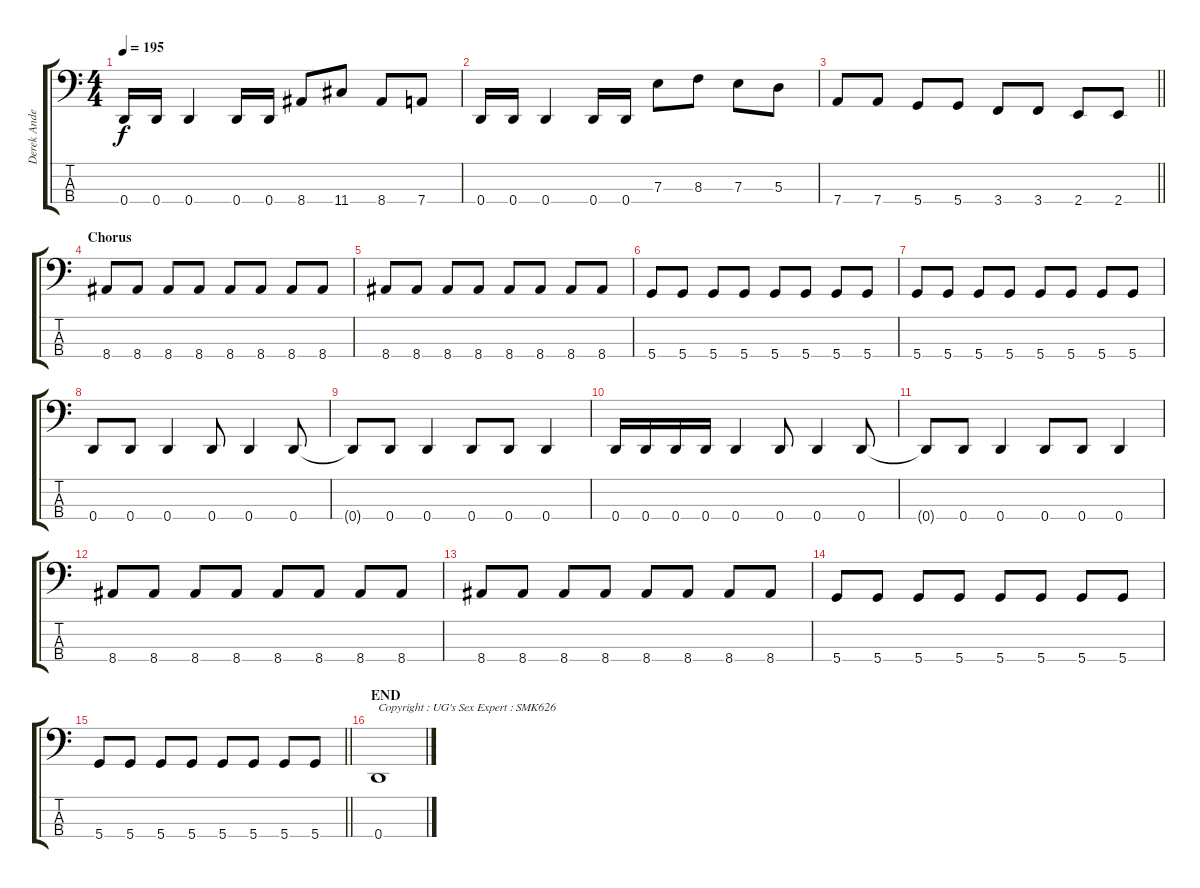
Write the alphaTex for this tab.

\track ("Derek Anderson" "Derek Ande") {instrument electricbassfinger}
\staff {score tabs}
\tuning (G2 D2 A1 D1) {hide}
\ts (4 4)
\tempo 195
\clef f4
\ks c
0.4.16{dy f} 0.4.16 0.4.4 0.4.16 0.4.16 8.4.8 11.4.8 8.4.8 7.4.8 |
0.4.16 0.4.16 0.4.4 0.4.16 0.4.16 7.3.8 8.3.8 7.3.8 5.3.8 |
\barLineRight lightlight
7.4.8 7.4.8 5.4.8 5.4.8 3.4.8 3.4.8 2.4.8 2.4.8 |
\section ("" "Chorus")
8.4.8 8.4.8 8.4.8 8.4.8 8.4.8 8.4.8 8.4.8 8.4.8 |
8.4.8 8.4.8 8.4.8 8.4.8 8.4.8 8.4.8 8.4.8 8.4.8 |
5.4.8 5.4.8 5.4.8 5.4.8 5.4.8 5.4.8 5.4.8 5.4.8 |
5.4.8 5.4.8 5.4.8 5.4.8 5.4.8 5.4.8 5.4.8 5.4.8 |
0.4.8 0.4.8 0.4.4 0.4.8 0.4.4 0.4.8 |
0.4{t}.8 0.4.8 0.4.4 0.4.8 0.4.8 0.4.4 |
0.4.16 0.4.16 0.4.16 0.4.16 0.4.4 0.4.8 0.4.4 0.4.8 |
0.4{t}.8 0.4.8 0.4.4 0.4.8 0.4.8 0.4.4 |
8.4.8 8.4.8 8.4.8 8.4.8 8.4.8 8.4.8 8.4.8 8.4.8 |
8.4.8 8.4.8 8.4.8 8.4.8 8.4.8 8.4.8 8.4.8 8.4.8 |
5.4.8 5.4.8 5.4.8 5.4.8 5.4.8 5.4.8 5.4.8 5.4.8 |
\barLineRight lightlight
5.4.8 5.4.8 5.4.8 5.4.8 5.4.8 5.4.8 5.4.8 5.4.8 |
\section ("" "END")
0.4.1{txt "Copyright : UG's Sex Expert : SMK626"}
